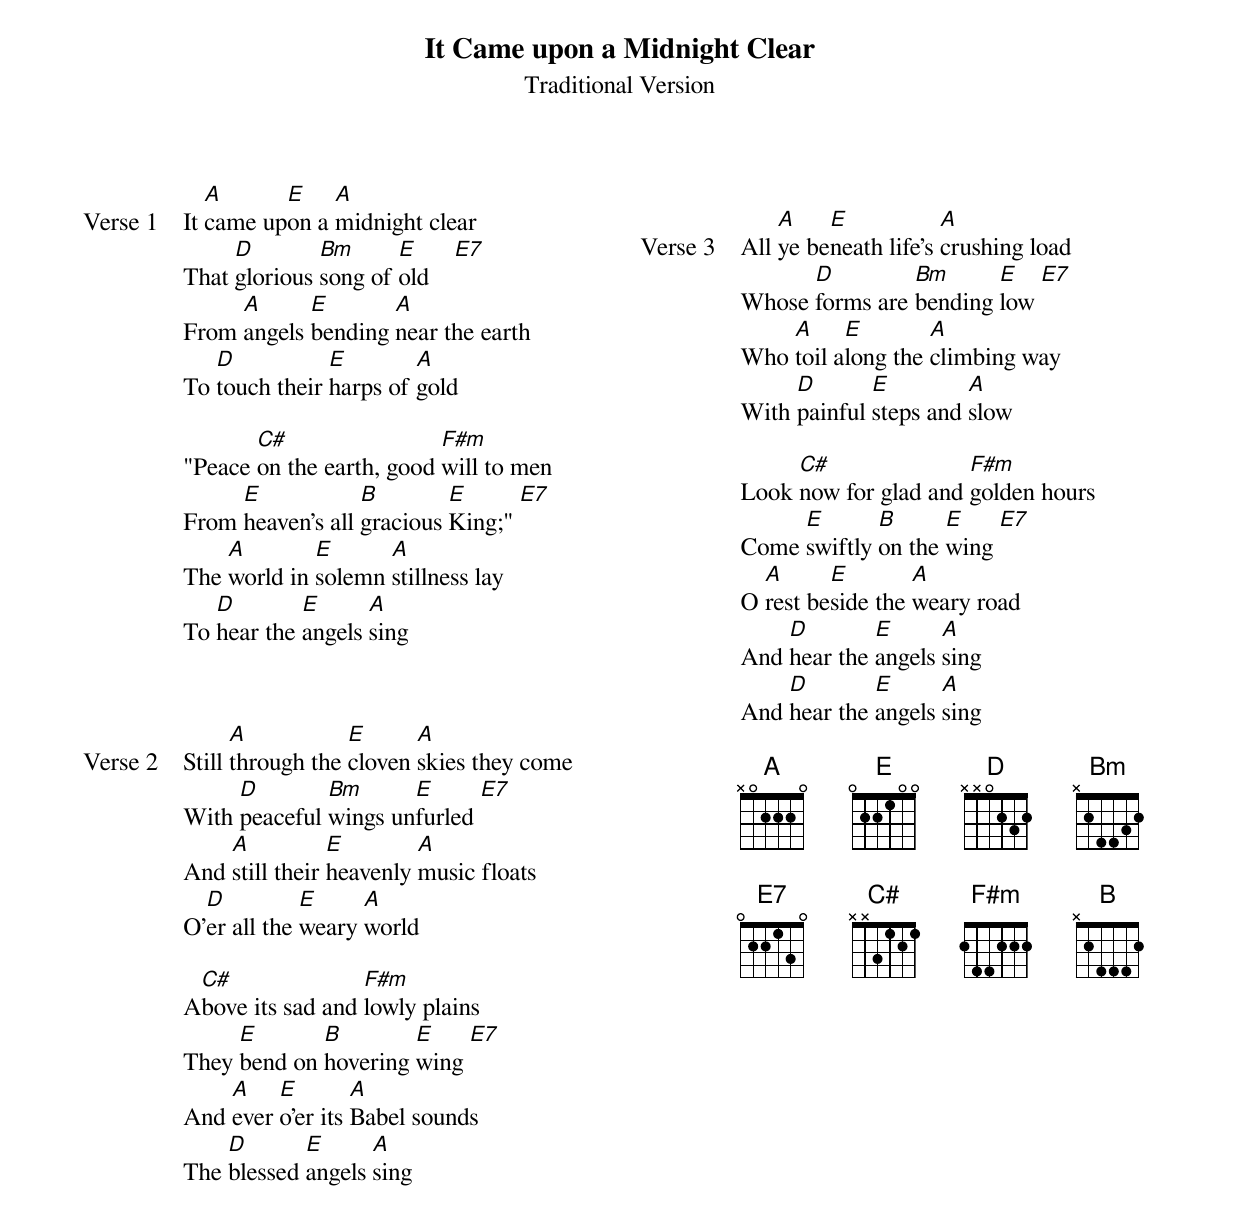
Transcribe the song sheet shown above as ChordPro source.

{title: It Came upon a Midnight Clear}
{subtitle: Traditional Version}

{columns 2}

{start_of_verse label="Verse 1"}

It [A]came up[E]on a [A]midnight clear
That [D]glorious [Bm]song of [E]old    [E7]
From [A]angels [E]bending [A]near the earth
To [D]touch their [E]harps of [A]gold

"Peace [C#]on the earth, good [F#m]will to men
From [E]heaven's all [B]gracious [E]King;" [E7]
The [A]world in [E]solemn [A]stillness lay
To [D]hear the [E]angels [A]sing

{end_of_verse}

{start_of_verse label="Verse 2"}

Still [A]through the [E]cloven [A]skies they come
With [D]peaceful [Bm]wings un[E]furled [E7]
And [A]still their [E]heavenly [A]music floats
O'[D]er all the [E]weary [A]world

A[C#]bove its sad and [F#m]lowly plains
They [E]bend on [B]hovering [E]wing [E7]
And [A]ever [E]o'er its [A]Babel sounds
The [D]blessed [E]angels [A]sing

{end_of_verse}

{column_break}

{start_of_verse label="Verse 3"}

All [A]ye be[E]neath life's [A]crushing load
Whose [D]forms are [Bm]bending [E]low [E7]
Who [A]toil a[E]long the [A]climbing way
With [D]painful [E]steps and [A]slow

Look [C#]now for glad and [F#m]golden hours
Come [E]swiftly [B]on the [E]wing [E7]
O [A]rest be[E]side the [A]weary road
And [D]hear the [E]angels [A]sing
And [D]hear the [E]angels [A]sing

{end_of_verse}
